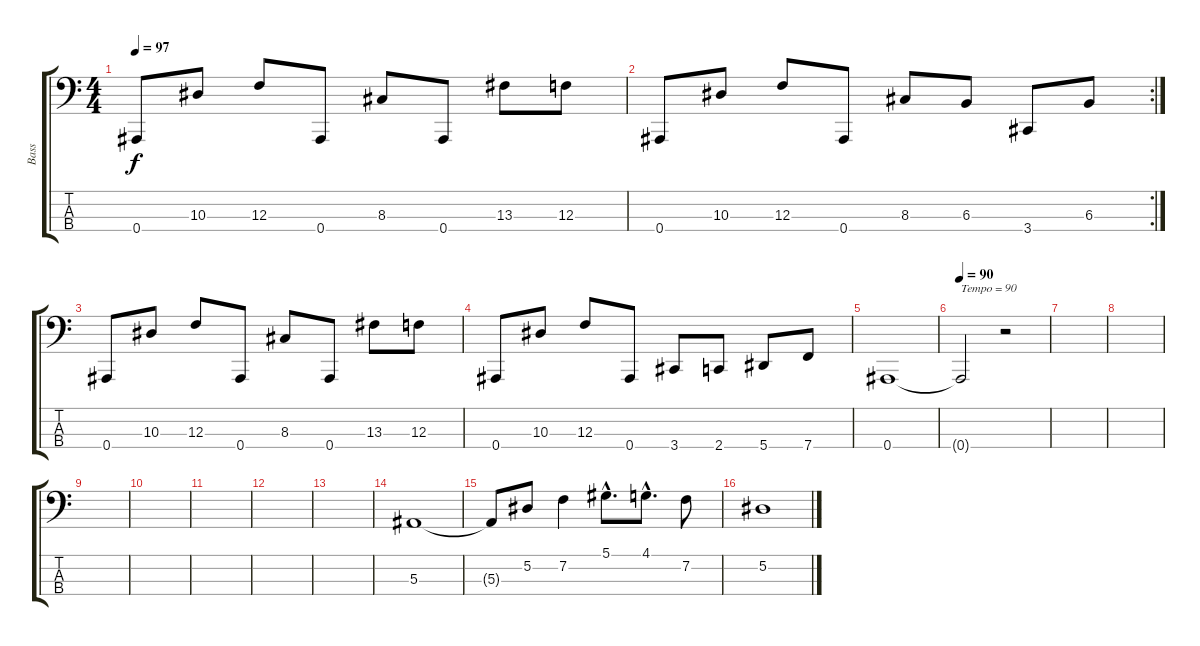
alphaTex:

\track ("Bass" "Bass") {instrument electricbasspick}
\staff {score tabs}
\tuning (Eb2 Bb1 F1 Bb0) {hide}
\ts (4 4)
\tempo 97
\clef f4
\ks c
0.4.8{dy f} 10.3.8 12.3.8 0.4.8 8.3.8 0.4.8 13.3.8 12.3.8 |
\rc 2
0.4.8 10.3.8 12.3.8 0.4.8 8.3.8 6.3.8 3.4.8 6.3.8 |
0.4.8 10.3.8 12.3.8 0.4.8 8.3.8 0.4.8 13.3.8 12.3.8 |
0.4.8 10.3.8 12.3.8 0.4.8 3.4.8 2.4.8 5.4.8 7.4.8 |
0.4.1 |
\tempo 90
0.4{t}.2{txt "Tempo = 90"} r.2 |
|
|
|
|
|
|
|
5.3.1 |
5.3{t}.8 5.2.8 7.2.4 5.1{hac}.8{d} 4.1{hac}.8{d} 7.2.8 |
5.2.1
